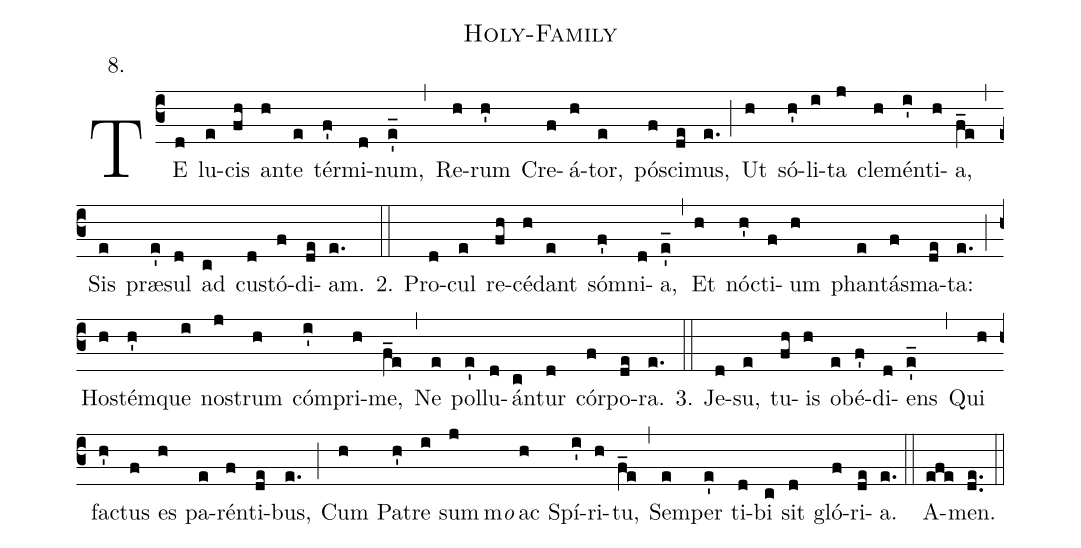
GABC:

name: Holy-Family;
annotation: 8.;
%%
(c3)TE(d) lu(e)cis(fh) an(h)te(e) tér(f')mi(d)num,(e'_) (,)
Re(h)rum(h') Cre(f)á(h)tor,(e) pó(f)sci(de)mus,(e.) (;)
Ut(h) só(h')li(i)ta(j) cle(h)mén(i')ti(h)a,(f_e) (,)
Sis(e) præ(e')sul(d) ad(c) cus(d)tó(f)di(de)am.(e.) (::)

2. Pro(d)cul(e) re(fh)cé(h)dant(e) sóm(f')ni(d)a,(e'_) (,)
Et(h) nóc(h')ti(f)um(h) phan(e)tás(f)ma(de)ta:(e.) (;)
Hos(h)tém(h')que(i) nos(j)trum(h) cóm(i')pri(h)me,(f_e) (,)
Ne(e) pol(e')lu(d)án(c)tur(d) cór(f)po(de)ra.(e.) (::)

3. Je(d)su,(e) tu(fh)is(h) o(e)bé(f')di(d)ens(e'_) (,)
Qui(h) fac(h')tus(f) es(h) pa(e)rén(f)ti(de)bus,(e.) (;)
Cum(h) Pa(h')tre(i) sum(j)m<i>o</i>() ac(h) Spí(i')ri(h)tu,(f_e) (,)
Sem(e)per(e') ti(d)bi(c) sit(d) gló(f)ri(de)a.(e.) (::)
A(efe)men.(de..) (::)
